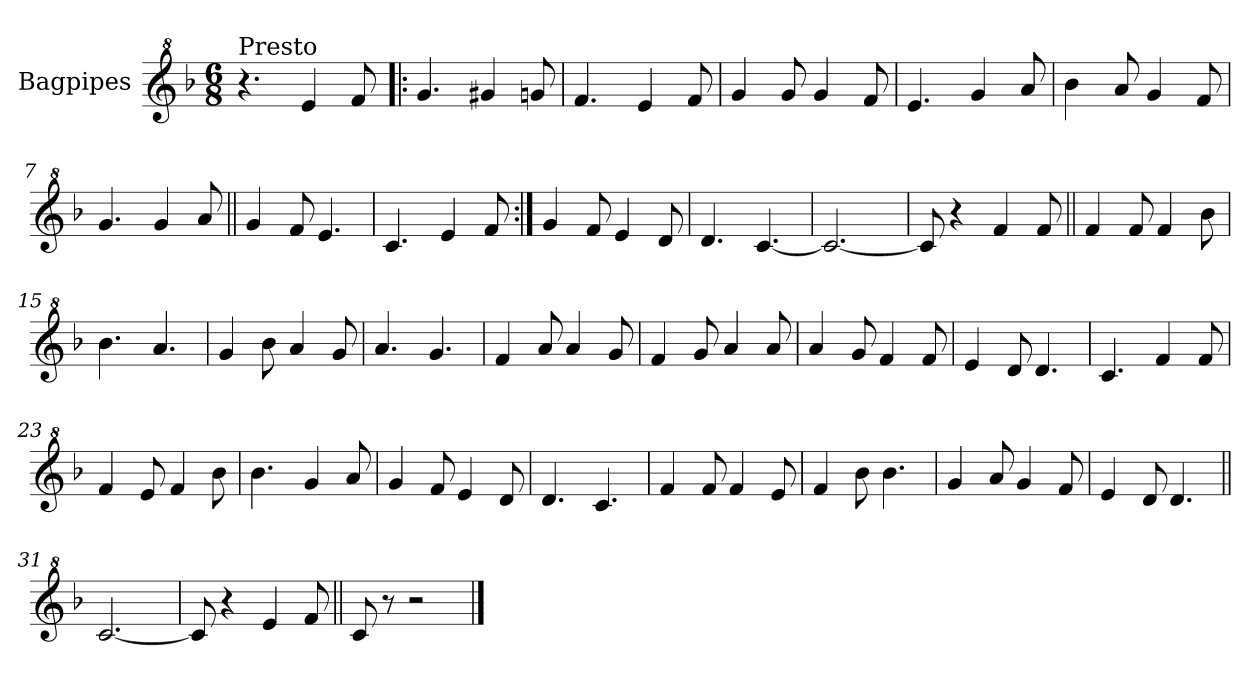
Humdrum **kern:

**kern
*part1
*staff1
*I"Bagpipes
*I'Bag
*clefG^2
*k[b-]
*F:
*M6/8
=1
!LO:TX:a:t=Presto
4.r
4ee/
8ff/
=2!|:
4.gg/
4gg#X/
8ggn/
=3
4.ff/
4ee/
8ff/
=4
4gg/
8gg/
4gg/
8ff/
=5
4.ee/
4gg/
8aa/
=6
4bb-\
8aa/
4gg/
8ff/
=7
4.gg/
4gg/
8aa/
=8||
4gg/
8ff/
4.ee/
=9
4.cc/
4ee/
8ff/
!!LO:LB:g=z
=10:|!
4gg/
8ff/
4ee/
8dd/
=11
4.dd/
[4.cc/
=12
2.cc/_
=13
8cc/]
4r
4ff/
8ff/
=14||
4ff/
8ff/
4ff/
8bb-\
=15
4.bb-\
4.aa/
=16
4gg/
8bb-\
4aa/
8gg/
=17
4.aa/
4.gg/
=18
4ff/
8aa/
4aa/
8gg/
=19
4ff/
8gg/
4aa/
8aa/
!!LO:LB:g=z
=20
4aa/
8gg/
4ff/
8ff/
=21
4ee/
8dd/
4.dd/
=22
4.cc/
4ff/
8ff/
=23
4ff/
8ee/
4ff/
8bb-\
=24
4.bb-\
4gg/
8aa/
=25
4gg/
8ff/
4ee/
8dd/
=26
4.dd/
4.cc/
=27
4ff/
8ff/
4ff/
8ee/
=28
4ff/
8bb-\
4.bb-\
=29
4gg/
8aa/
4gg/
8ff/
!!LO:LB:g=z
=30
4ee/
8dd/
4.dd/
=31||
[2.cc/
=32
8cc/]
4r
4ee/
8ff/
=33||
8cc/
8r
2r
==
*-
